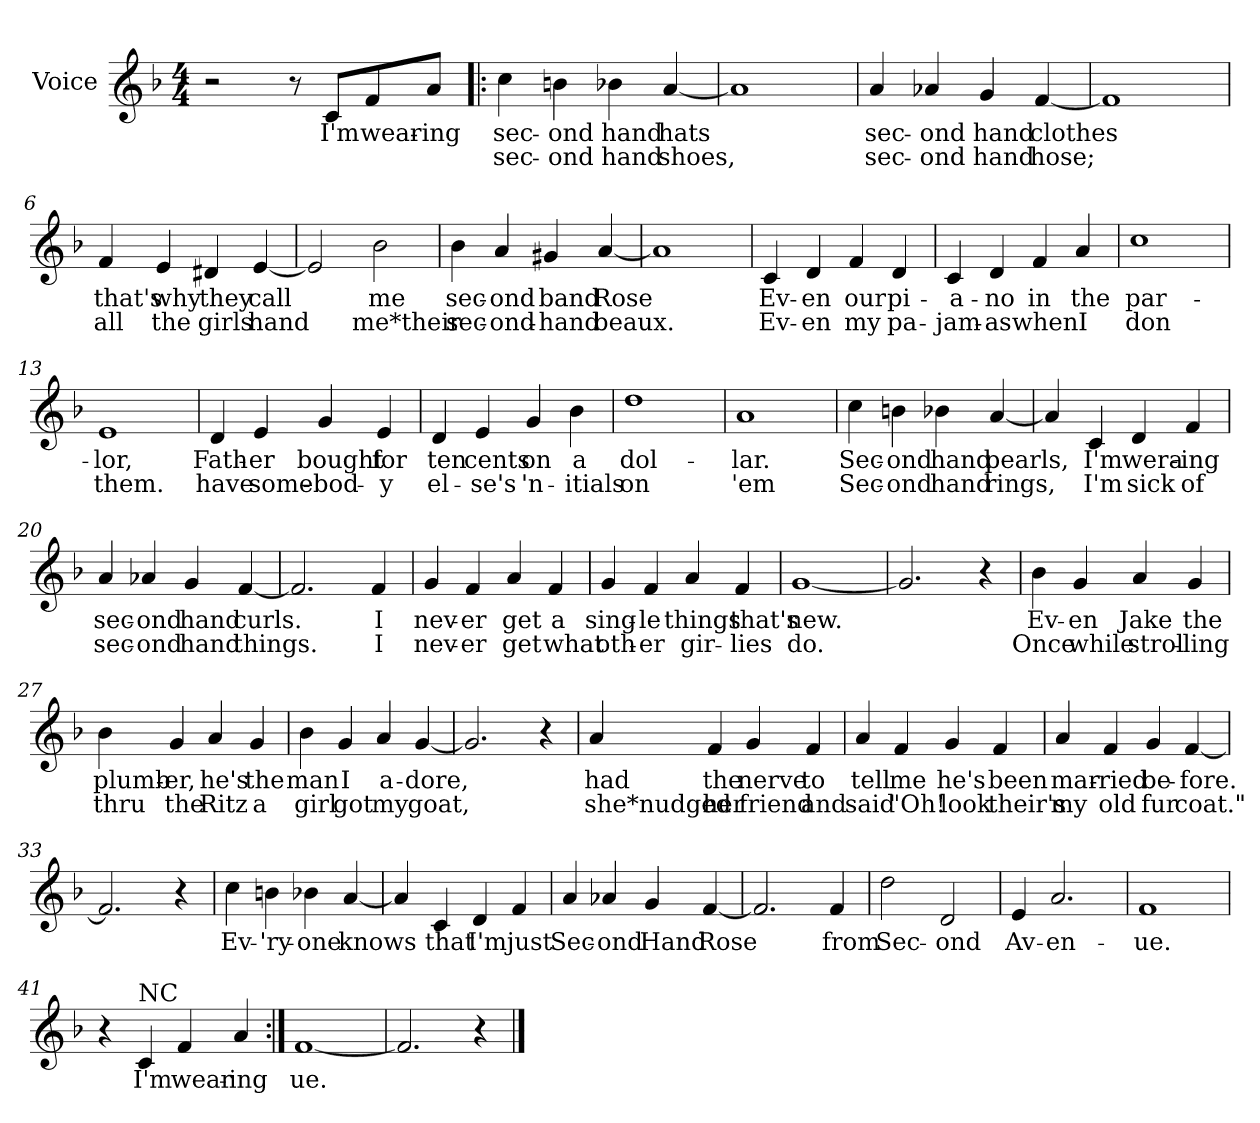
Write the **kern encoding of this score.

**kern	**text	**text
*part1	*part1	*part1
*staff1	*staff1	*staff1
*I"Voice	*	*
*clefG2	*	*
*k[b-]	*	*
*F:	*	*
*M4/4	*	*
=1	=1	=1
2r	.	.
8r	.	.
8c/L	I'm	.
8f/	wear-	.
8a/J	-ing	.
=2!|:	=2!|:	=2!|:
4cc\	sec-	sec-
4bn\	-ond	-ond
4b-X\	hand	hand
[4a/	hats	shoes,
=3	=3	=3
1a]	.	.
=4	=4	=4
4a/	sec-	sec-
4a-X/	-ond	-ond
4g/	hand	hand
[4f/	clothes	hose;
=5	=5	=5
1f]	.	.
=6	=6	=6
4f/	that's	all
4e/	why	the
4d#X/	they	girls
[4e/	call	hand
!!LO:LB:g=z
=7	=7	=7
2e/]	.	.
2b-\	me	me*their
=8	=8	=8
4b-\	sec-	-sec-
4a/	-ond	-ond-
4g#X/	band	hand
[4a/	Rose	beaux.
=9	=9	=9
1a]	.	.
=10	=10	=10
4c/	Ev-	Ev-
4d/	-en	-en
4f/	our	my
4d/	pi-	pa-
=11	=11	=11
4c/	-a-	-jam-
4d/	-no	-as
4f/	in	when
4a/	the	I
=12	=12	=12
1cc	par-	don
=13	=13	=13
1e	-lor,	them.
!!LO:LB:g=z
=14	=14	=14
4d/	Fath-	have
4e/	-er	some-
4g/	bought	-bod-
4e/	for	-y
=15	=15	=15
4d/	ten	el-
4e/	cents	-se's
4g/	on	'n-
4b-\	a	-itials
=16	=16	=16
1dd	dol-	on
=17	=17	=17
1a	-lar.	'em
=18	=18	=18
4cc\	Sec-	Sec-
4bn\	-ond	-ond
4b-X\	hand	hand
[4a/	pearls,	rings,
=19	=19	=19
4a/]	.	.
4c/	I'm	I'm
4d/	wera-	sick
4f/	-ing	of
!!LO:LB:g=z
=20	=20	=20
4a/	sec-	sec-
4a-X/	-ond	-ond
4g/	hand	hand
[4f/	curls.	things.
=21	=21	=21
2.f/]	.	.
4f/	I	I
=22	=22	=22
4g/	nev-	nev-
4f/	-er	-er
4a/	get	get
4f/	a	what
=23	=23	=23
4g/	sing-	oth-
4f/	-le	-er
4a/	things	gir-
4f/	that's	-lies
=24	=24	=24
[1g	new.	do.
=25	=25	=25
2.g/]	.	.
4r	.	.
!!LO:LB:g=z
=26	=26	=26
4b-\	Ev-	Once
4g/	-en	while
4a/	Jake	strol-
4g/	the	-ling
=27	=27	=27
4b-\	plumb-	thru
4g/	er,	the
4a/	he's	Ritz
4g/	the	a
=28	=28	=28
4b-\	man	girl
4g/	I	got
4a/	a-	my
[4g/	-dore,	goat,
=29	=29	=29
2.g/]	.	.
4r	.	.
=30	=30	=30
4a/	had	she*nudged
4f/	the	her
4g/	nerve	friend
4f/	to	and
!!LO:LB:g=z
=31	=31	=31
4a/	tell	said
4f/	me	"Oh!
4g/	he's	look
4f/	been	their's
=32	=32	=32
4a/	mar-	my
4f/	-ried	old
4g/	be-	fur
[4f/	-fore.	coat."
=33	=33	=33
2.f/]	.	.
4r	.	.
=34	=34	=34
4cc\	Ev-	.
4bn\	-'ry-	.
4b-X\	-one	.
[4a/	knows	.
=35	=35	=35
4a/]	.	.
4c/	that	.
4d/	I'm	.
4f/	just	.
!!LO:LB:g=z
=36	=36	=36
4a/	Sec-	.
4a-X/	-ond	.
4g/	Hand	.
[4f/	Rose	.
=37	=37	=37
2.f/]	.	.
4f/	from	.
=38	=38	=38
2dd\	Sec-	.
2d/	-ond	.
=39	=39	=39
4e/	Av-	.
2.a/	-en-	.
=40	=40	=40
1f	ue.	.
=41	=41	=41
4r	.	.
!LO:TX:a:t=NC	!	!
4c/	I'm	.
4f/	wear-	.
4a/	-ing	.
=42:|!	=42:|!	=42:|!
[1f	ue.	.
=43	=43	=43
2.f/]	.	.
4r	.	.
==	==	==
*-	*-	*-
